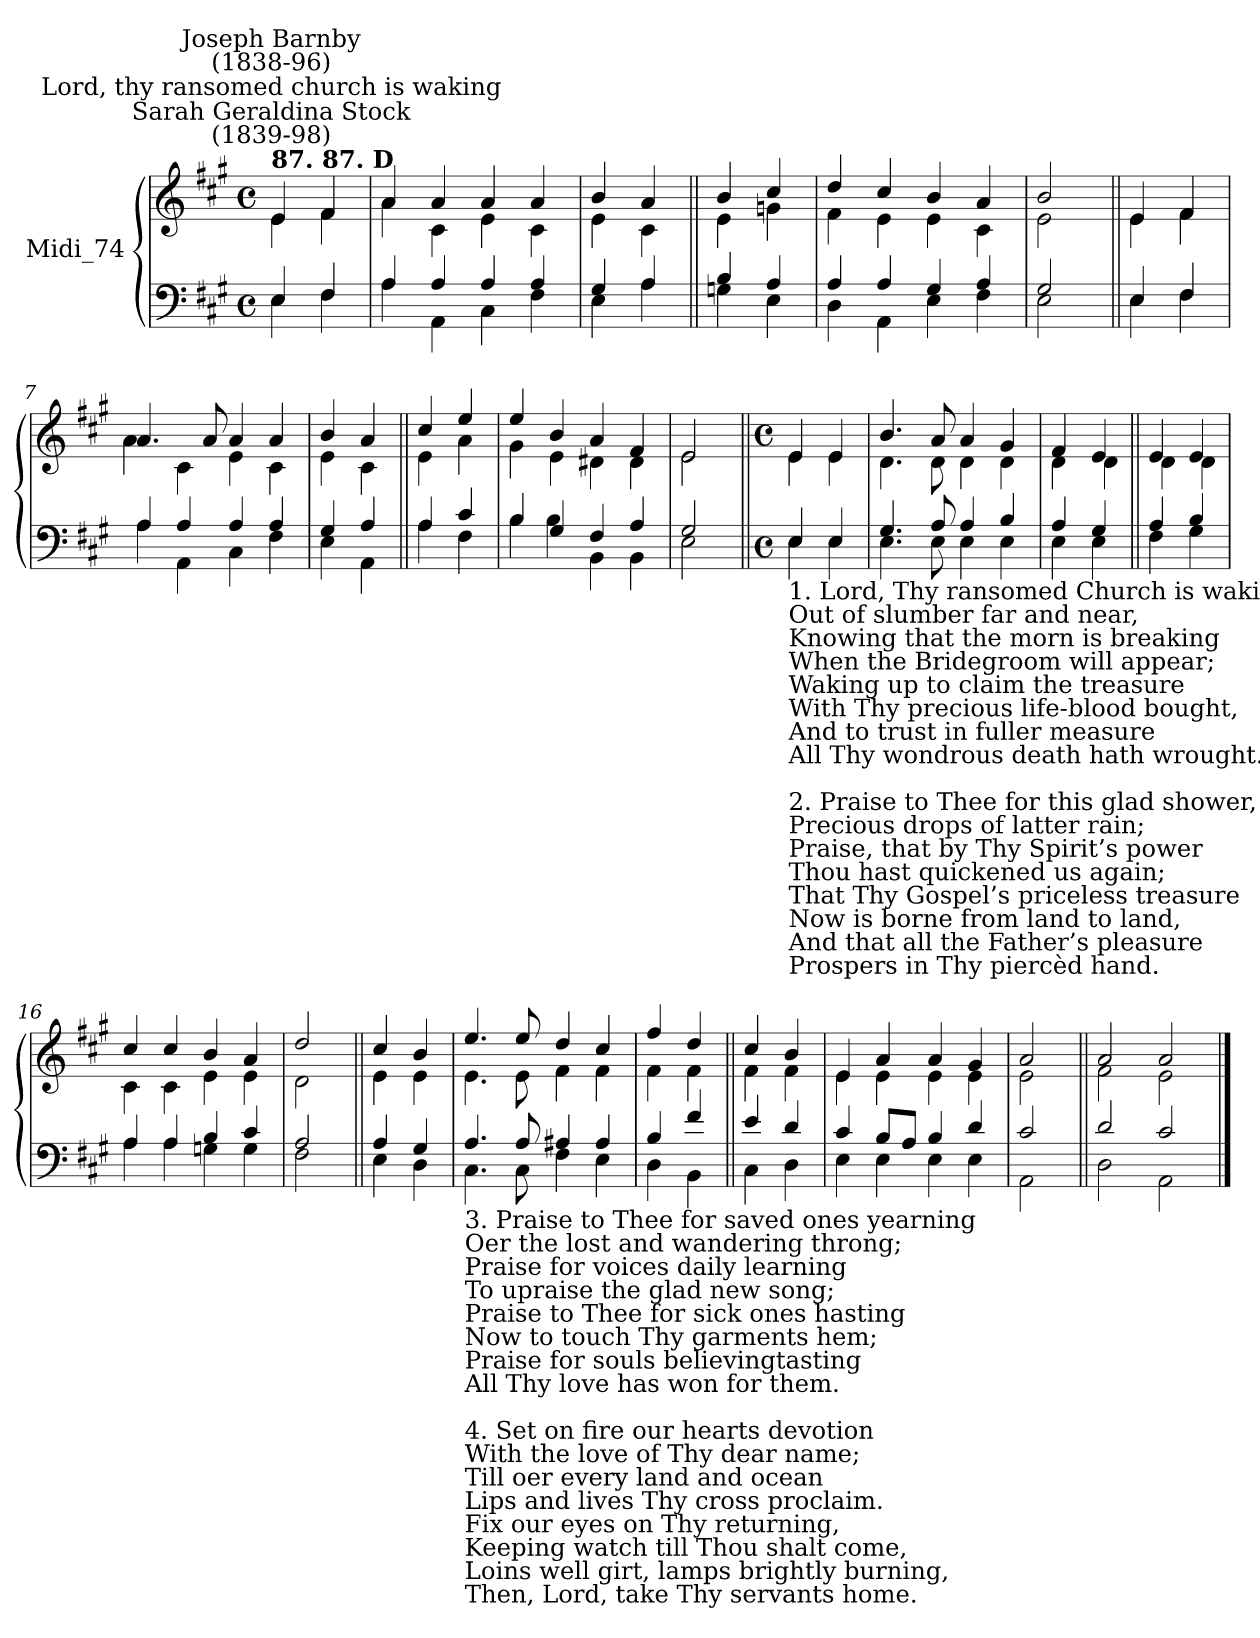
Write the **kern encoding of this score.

**kern	**kern
*part2	*part1
*staff2	*staff1
*I"Midi_74	*I"Midi_74
*clefF4	*clefG2
*k[f#c#g#]	*k[f#c#g#]
*A:	*A:
*M4/4	*M4/4
*met(c)	*met(c)
=	=
*^	*^
!	!	!LO:TX:a:B:t=87. 87. D	!
!	!	!LO:TX:a:cj:t=Sarah Geraldina Stock\n(1839-98)	!
!	!	!LO:TX:a:cj:t=Lord, thy ransomed church is waking	!
!	!	!LO:TX:a:cj:t=Joseph Barnby\n(1838-96)	!
4E/	4E\	4e/	4e\
4F#/	4F#\	4f#/	4f#\
=1	=1	=1	=1
4A/	4A\	4a/	4a\
4A/	4AA\	4a/	4c#\
4A/	4C#\	4a/	4e\
4A/	4F#\	4a/	4c#\
=2	=2	=2	=2
4G#/	4E\	4b/	4e\
4A/	4A\	4a/	4c#\
=3||	=3||	=3||	=3||
4B/	4Gn\	4b/	4e\
4A/	4E\	4cc#/	4gn\
=4	=4	=4	=4
4A/	4D\	4dd/	4f#\
4A/	4AA\	4cc#/	4e\
4G#/	4E\	4b/	4e\
4A/	4F#\	4a/	4c#\
=5	=5	=5	=5
2G#/	2E\	2b/	2e\
=6||	=6||	=6||	=6||
4E/	4E\	4e/	4e\
4F#/	4F#\	4f#/	4f#\
=7	=7	=7	=7
4A/	4A\	4.a/	4a\
4A/	4AA\	.	4c#\
.	.	8a/	.
4A/	4C#\	4a/	4e\
4A/	4F#\	4a/	4c#\
=8	=8	=8	=8
4G#/	4E\	4b/	4e\
4A/	4AA\	4a/	4c#\
=9||	=9||	=9||	=9||
4A/	4A\	4cc#/	4e\
4c#/	4F#\	4ee/	4a\
=10	=10	=10	=10
4B/	4B\	4ee/	4g#\
4G#/	4B\	4b/	4e\
4F#/	4BB\	4a/	4d#X\
4A/	4BB\	4f#/	4d#\
=11	=11	=11	=11
2G#/	2E\	2e/	2e\
!!LO:LB:g=z	!!
=12||	=12||	=12||	=12||
*M4/4	*	*M4/4	*
*met(c)	*	*met(c)	*
!LO:TX:b:t=1. Lord, Thy ransomed Church is waking\nOut of slumber far and near,\nKnowing that the morn is breaking\nWhen the Bridegroom will appear;\nWaking up to claim the treasure\nWith Thy precious life-blood bought,\nAnd to trust in fuller measure\nAll Thy wondrous death hath wrought.\n\n2. Praise to Thee for this glad shower,\nPrecious drops of latter rain;\nPraise, that by Thy Spirit’s power\nThou hast quickened us again;\nThat Thy Gospel’s priceless treasure\nNow is borne from land to land,\nAnd that all the Father’s pleasure\nProspers in Thy piercèd hand.	!	!	!
4E/	4E\	4e/	4e\
4E/	4E\	4e/	4e\
=13	=13	=13	=13
4.G#/	4.E\	4.b/	4.d\
8A/	8E\	8a/	8d\
4A/	4E\	4a/	4d\
4B/	4E\	4g#/	4d\
=14	=14	=14	=14
4A/	4E\	4f#/	4d\
4G#/	4E\	4e/	4d\
=15||	=15||	=15||	=15||
4A/	4F#\	4e/	4d\
4B/	4G#\	4e/	4d\
=16	=16	=16	=16
4A/	4A\	4cc#/	4c#\
4A/	4A\	4cc#/	4c#\
4B/	4Gn\	4b/	4e\
4c#/	4G\	4a/	4e\
=17	=17	=17	=17
2A/	2F#\	2dd/	2d\
=18||	=18||	=18||	=18||
4A/	4E\	4cc#/	4e\
4G#/	4D\	4b/	4e\
=19	=19	=19	=19
!LO:TX:b:t=3. Praise to Thee for saved ones yearning\nOer the lost and wandering throng;\nPraise for voices daily learning\nTo upraise the glad new song;\nPraise to Thee for sick ones hasting\nNow to touch Thy garments hem;\nPraise for souls believingtasting\nAll Thy love has won for them.\n\n4. Set on fire our hearts devotion\nWith the love of Thy dear name;\nTill oer every land and ocean\nLips and lives Thy cross proclaim.\nFix our eyes on Thy returning,\nKeeping watch till Thou shalt come,\nLoins well girt, lamps brightly burning,\nThen, Lord, take Thy servants home.	!	!	!
4.A/	4.C#\	4.ee/	4.e\
8A/	8C#\	8ee/	8e\
4A#X/	4F#\	4dd/	4f#\
4A#/	4E\	4cc#/	4f#\
=20	=20	=20	=20
4B/	4D\	4ff#/	4f#\
4f#/	4BB\	4dd/	4f#\
=21||	=21||	=21||	=21||
4e/	4C#\	4cc#/	4f#\
4d/	4D\	4b/	4f#\
=22	=22	=22	=22
4c#/	4E\	4e/	4e\
8B/L	4E\	4a/	4e\
8A/J	.	.	.
4B/	4E\	4a/	4e\
4d/	4E\	4g#/	4e\
=23	=23	=23	=23
2c#/	2AA\	2a/	2e\
=24||	=24||	=24||	=24||
2d/	2D\	2a/	2f#\
2c#/	2AA\	2a/	2e\
*v	*v	*	*
*	*v	*v
==	==
*-	*-
